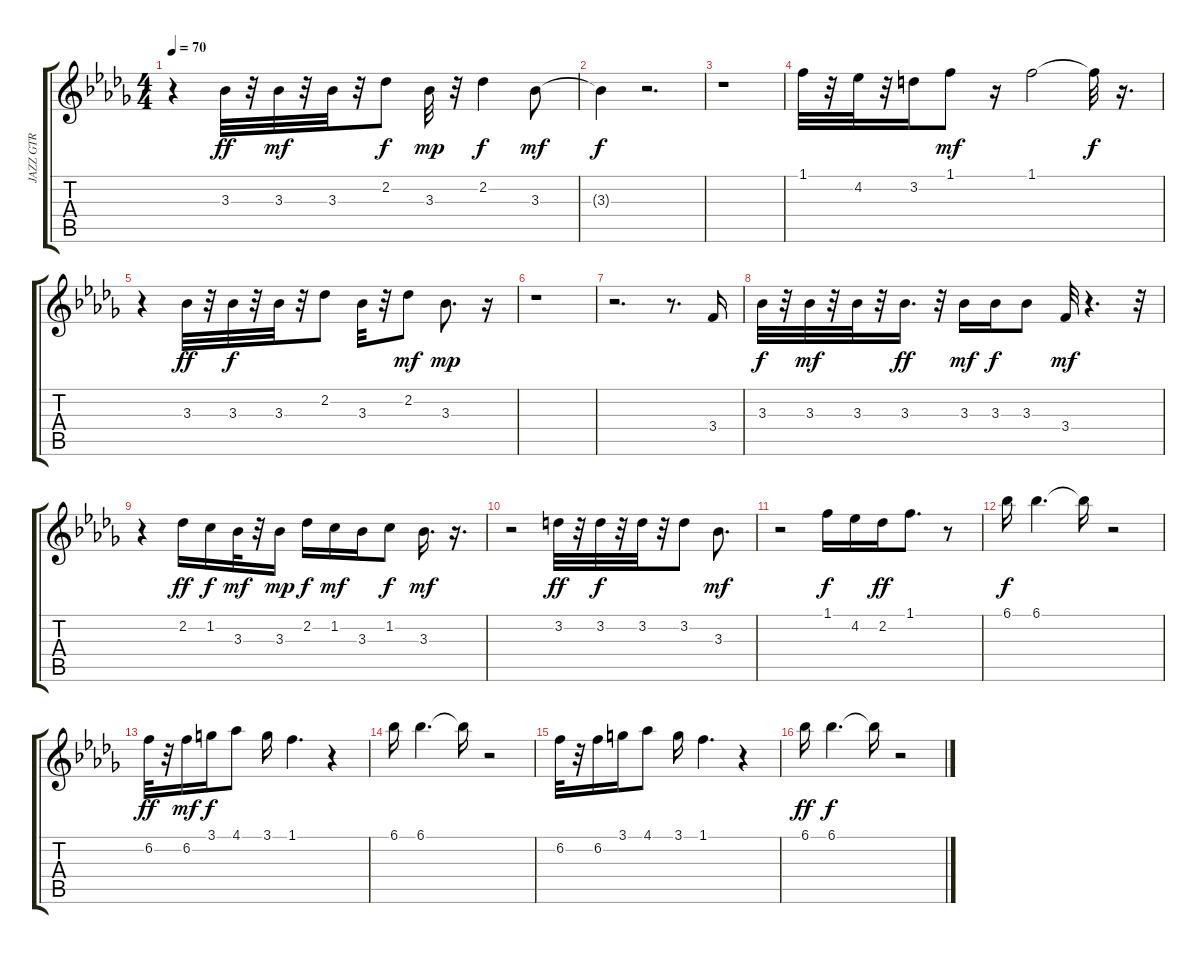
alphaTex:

\track ("JAZZ GTR" "JAZZ GTR") {instrument electricguitarjazz}
\staff {score tabs}
\tuning (E4 B3 G3 D3 A2 E2) {hide}
\ts (4 4)
\tempo 70
\clef g2
\ks bbminor
r.4{dy f} 3.3.32{dy ff} r.32 3.3.32{dy mf} r.32 3.3.32 r.32 2.2.8{dy f} 3.3.32{dy mp} r.32 2.2.4{dy f} 3.3.8{dy mf} |
3.3{t}.4{dy f} r.2{d} |
r.1 |
1.1.32 r.32 4.2.32 r.32 3.2.16 1.1.8{dy mf} r.16 1.1.2 1.1{t}.32{dy f} r.16{d} |
r.4 3.3.32{dy ff} r.32 3.3.32{dy f} r.32 3.3.32 r.32 2.2.8 3.3.32 r.32 2.2.8{dy mf} 3.3.8{d dy mp} r.16 |
r.1 |
r.2{d} r.8{d} 3.4.16 |
3.3.32{dy f} r.32 3.3.32{dy mf} r.32 3.3.32 r.32 3.3.16{d dy ff} r.32 3.3.16{dy mf} 3.3.16{dy f} 3.3.8 3.4.32{dy mf} r.4{d} r.32 |
r.4 2.2.16{dy ff} 1.2.16{dy f} 3.3.32{dy mf} r.32 3.3.16{dy mp} 2.2.16{dy f} 1.2.16{dy mf} 3.3.16 1.2.8{dy f} 3.3.16{d dy mf} r.16{d} |
r.2 3.2.32{dy ff} r.32 3.2.32{dy f} r.32 3.2.32 r.32 3.2.8 3.3.8{d dy mf} |
r.2 1.1.16{dy f} 4.2.16 2.2.16{dy ff} 1.1.8{d} r.8 |
6.1.16{dy f} 6.1.4{d} 6.1{t}.16 r.2 |
6.2.32{dy ff} r.32 6.2.16{dy mf} 3.1.16{dy f} 4.1.8 3.1.16 1.1.4{d} r.4 |
6.1.16 6.1.4{d} 6.1{t}.16 r.2 |
6.2.32 r.32 6.2.16 3.1.16 4.1.8 3.1.16 1.1.4{d} r.4 |
6.1.16{dy ff} 6.1.4{d dy f} 6.1{t}.16 r.2
